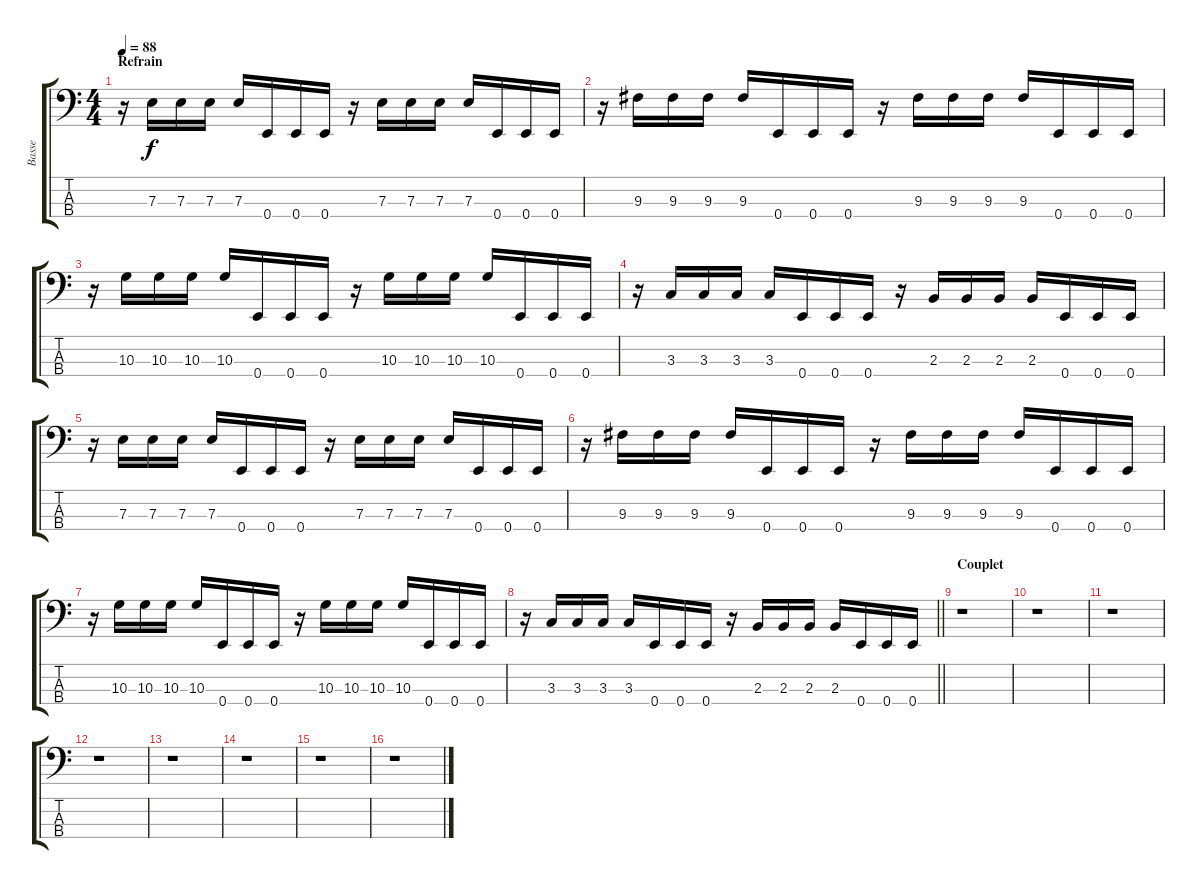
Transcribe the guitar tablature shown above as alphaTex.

\track ("Basse" "Basse") {instrument electricbassfinger}
\staff {score tabs}
\tuning (G2 D2 A1 E1) {hide}
\ts (4 4)
\section ("" "Refrain")
\tempo 88
\clef f4
\ks c
r.16{dy f} 7.3.16 7.3.16 7.3.16 7.3.16 0.4.16 0.4.16 0.4.16 r.16 7.3.16 7.3.16 7.3.16 7.3.16 0.4.16 0.4.16 0.4.16 |
r.16 9.3.16 9.3.16 9.3.16 9.3.16 0.4.16 0.4.16 0.4.16 r.16 9.3.16 9.3.16 9.3.16 9.3.16 0.4.16 0.4.16 0.4.16 |
r.16 10.3.16 10.3.16 10.3.16 10.3.16 0.4.16 0.4.16 0.4.16 r.16 10.3.16 10.3.16 10.3.16 10.3.16 0.4.16 0.4.16 0.4.16 |
r.16 3.3.16 3.3.16 3.3.16 3.3.16 0.4.16 0.4.16 0.4.16 r.16 2.3.16 2.3.16 2.3.16 2.3.16 0.4.16 0.4.16 0.4.16 |
r.16 7.3.16 7.3.16 7.3.16 7.3.16 0.4.16 0.4.16 0.4.16 r.16 7.3.16 7.3.16 7.3.16 7.3.16 0.4.16 0.4.16 0.4.16 |
r.16 9.3.16 9.3.16 9.3.16 9.3.16 0.4.16 0.4.16 0.4.16 r.16 9.3.16 9.3.16 9.3.16 9.3.16 0.4.16 0.4.16 0.4.16 |
r.16 10.3.16 10.3.16 10.3.16 10.3.16 0.4.16 0.4.16 0.4.16 r.16 10.3.16 10.3.16 10.3.16 10.3.16 0.4.16 0.4.16 0.4.16 |
\barLineRight lightlight
r.16 3.3.16 3.3.16 3.3.16 3.3.16 0.4.16 0.4.16 0.4.16 r.16 2.3.16 2.3.16 2.3.16 2.3.16 0.4.16 0.4.16 0.4.16 |
\section ("" "Couplet")
r.1 |
r.1 |
r.1 |
r.1 |
r.1 |
r.1 |
r.1 |
r.1
